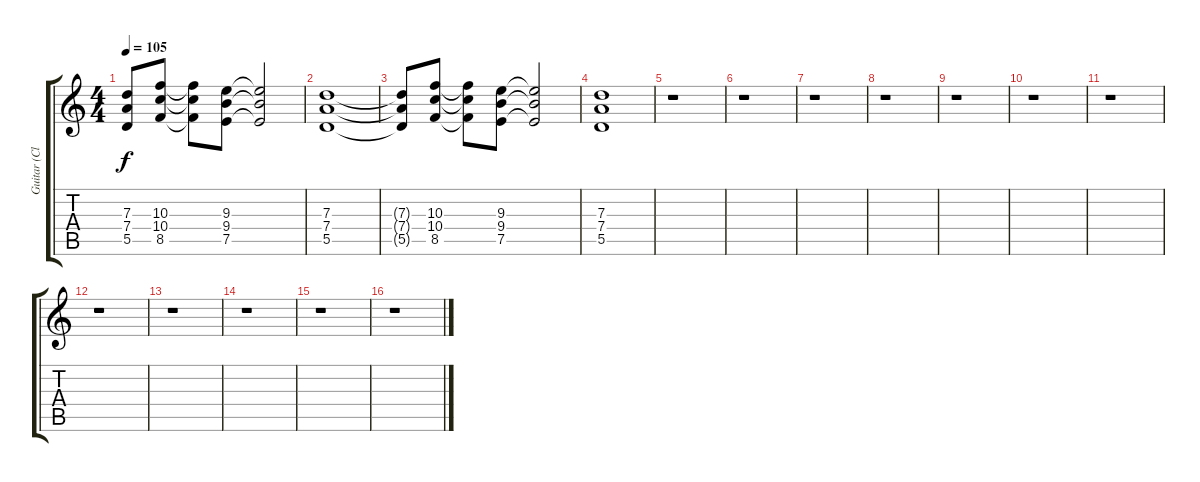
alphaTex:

\track ("Guitar (Clean)" "Guitar (Cl") {instrument electricguitarclean}
\staff {score tabs}
\tuning (E4 B3 G3 D3 A2 E2) {hide}
\ts (4 4)
\tempo 105
\clef g2
\ks c
(7.3{t} 7.4{t} 5.5{t}).8{dy f} (10.3 10.4 8.5).8 (10.3{t} 10.4{t} 8.5{t}).8 (9.3 9.4 7.5).8 (9.3{t} 9.4{t} 7.5{t}).2 |
(7.3 7.4 5.5).1 |
(7.3{t} 7.4{t} 5.5{t}).8 (10.3 10.4 8.5).8 (10.3{t} 10.4{t} 8.5{t}).8 (9.3 9.4 7.5).8 (9.3{t} 9.4{t} 7.5{t}).2 |
(7.3 7.4 5.5).1 |
r.1 |
r.1 |
r.1 |
r.1 |
r.1 |
r.1 |
r.1 |
r.1 |
r.1 |
r.1 |
r.1 |
r.1
